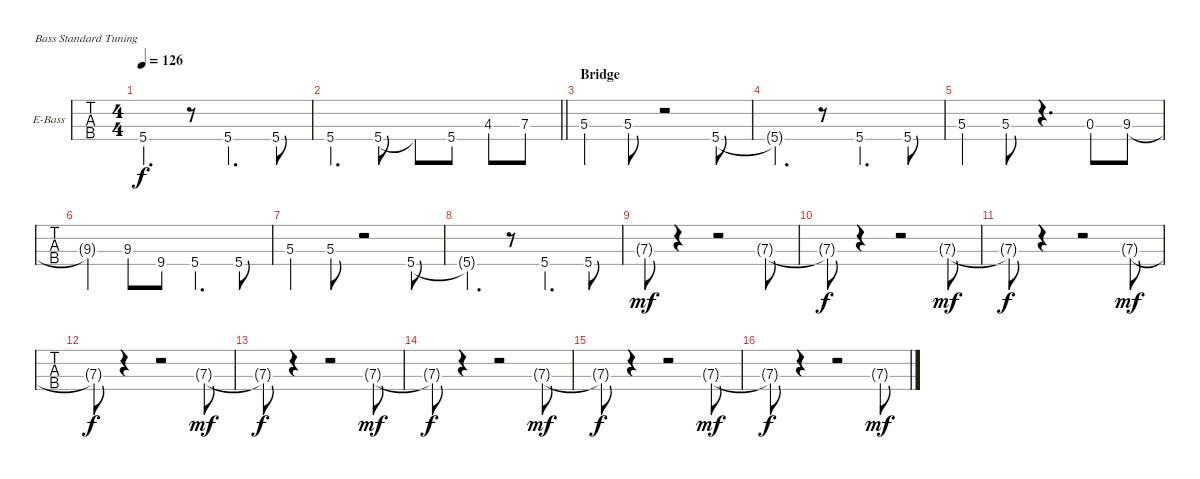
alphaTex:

\bracketExtendMode groupsimilarinstruments
\firstSystemTrackNameOrientation horizontal
\otherSystemsTrackNameOrientation horizontal
\track ("Bass Guitar" "E-Bass") {instrument electricbassfinger}
\staff {tabs}
\tuning (G2 D2 A1 E1)
\ts (4 4)
\tempo 126
\clef f4
\ks a
5.4.4{d dy f} r.8 5.4.4{d} 5.4.8 |
\barLineRight lightlight
5.4.4{d} 5.4.8 5.4{t}.8 5.4.8 4.3.8 7.3.8 |
\section ("" "Bridge")
5.3.4 5.3.8 r.2 5.4.8 |
5.4{t}.4{d} r.8 5.4.4{d} 5.4.8 |
5.3.4 5.3.8 r.4{d} 0.3.8 9.3.8 |
9.3{t}.4 9.3.8 9.4.8 5.4.4{d} 5.4.8 |
5.3.4 5.3.8 r.2 5.4.8 |
5.4{t}.4{d} r.8 5.4.4{d} 5.4.8 |
7.3{g}.8{dy mf} r.4 r.2 7.3{g}.8 |
7.3{t}.8{dy f} r.4 r.2 7.3{g}.8{dy mf} |
7.3{t}.8{dy f} r.4 r.2 7.3{g}.8{dy mf} |
7.3{t}.8{dy f} r.4 r.2 7.3{g}.8{dy mf} |
7.3{t}.8{dy f} r.4 r.2 7.3{g}.8{dy mf} |
7.3{t}.8{dy f} r.4 r.2 7.3{g}.8{dy mf} |
7.3{t}.8{dy f} r.4 r.2 7.3{g}.8{dy mf} |
7.3{t}.8{dy f} r.4 r.2 7.3{g}.8{dy mf}
